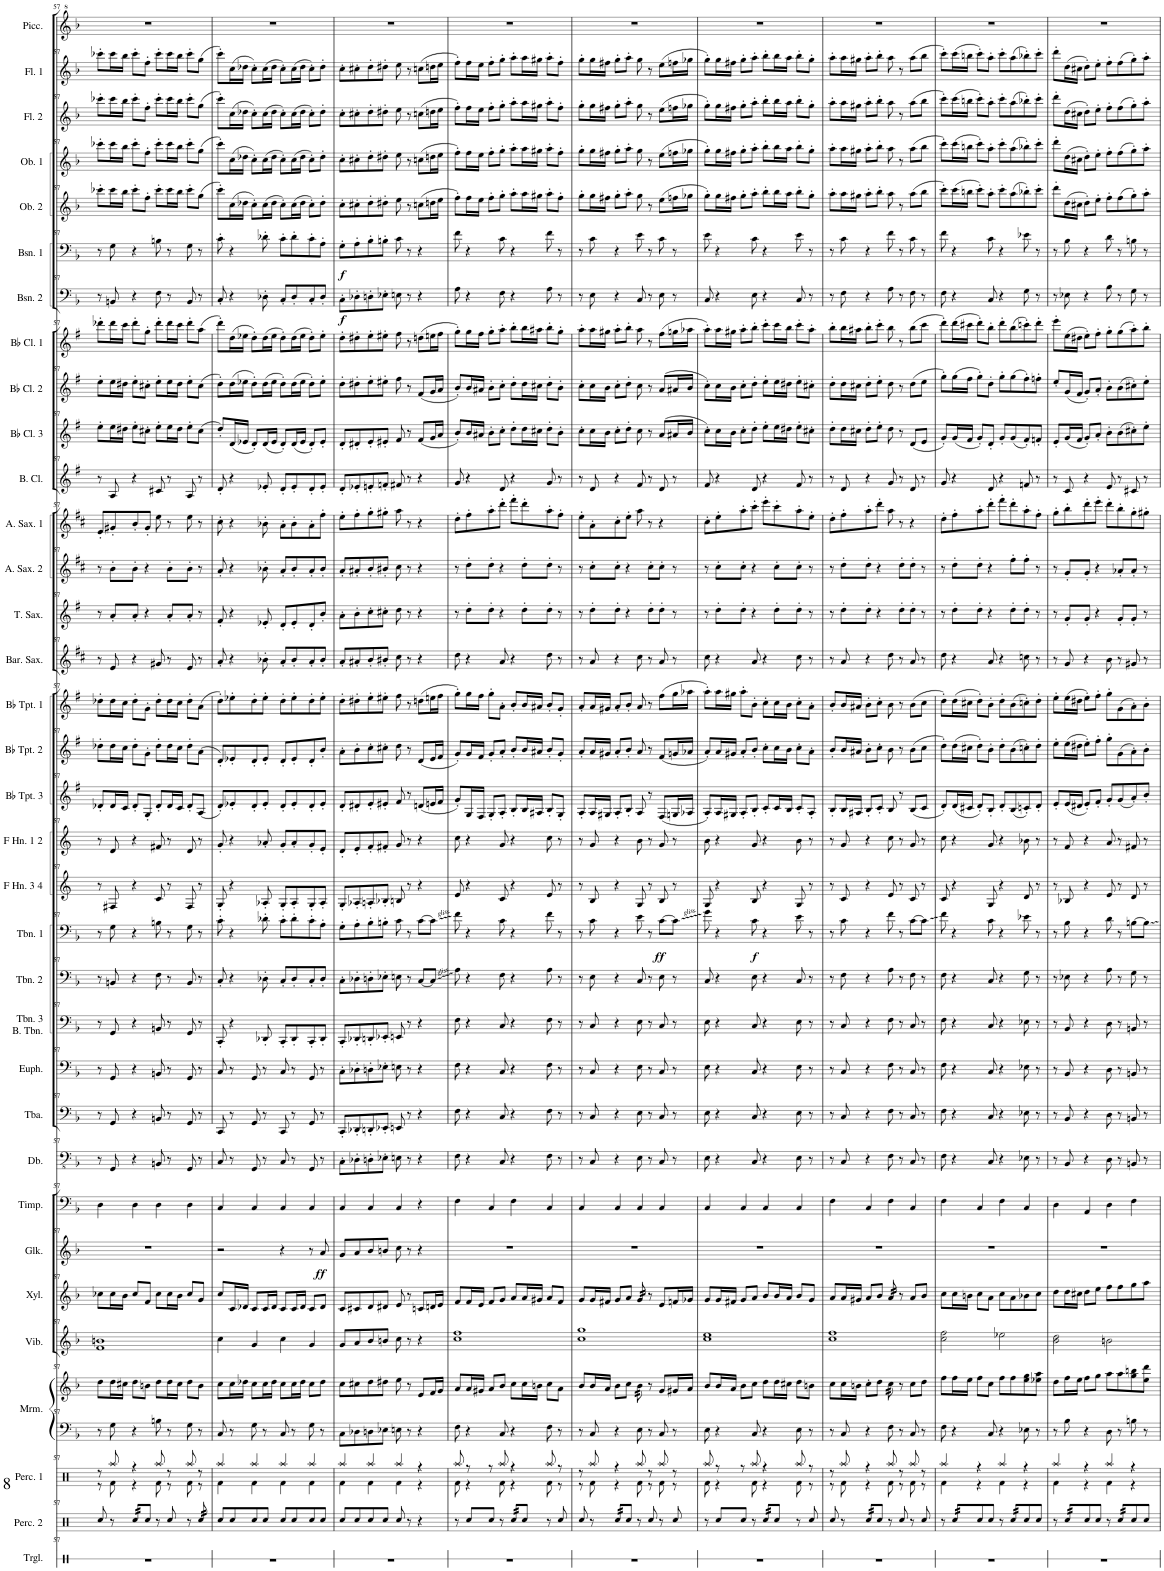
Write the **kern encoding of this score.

**kern	**kern	**kern	**kern	**kern	**kern	**kern	**kern	**dynam	**kern	**kern	**kern	**kern	**kern	**kern	**kern	**dynam	**kern	**kern	**kern	**kern	**kern	**kern	**kern	**kern	**kern	**kern	**kern	**kern	**kern	**kern	**dynam	**kern	**dynam	**kern	**kern	**kern	**kern	**kern
*part34	*part33	*part32	*part31	*part31	*part30	*part29	*part28	*part28	*part27	*part26	*part25	*part24	*part23	*part22	*part21	*part21	*part20	*part19	*part18	*part17	*part16	*part15	*part14	*part13	*part12	*part11	*part10	*part9	*part8	*part7	*part7	*part6	*part6	*part5	*part4	*part3	*part2	*part1
*staff35	*staff34	*staff33	*staff32	*staff31	*staff30	*staff29	*staff28	*staff28	*staff27	*staff26	*staff25	*staff24	*staff23	*staff22	*staff21	*staff21	*staff20	*staff19	*staff18	*staff17	*staff16	*staff15	*staff14	*staff13	*staff12	*staff11	*staff10	*staff9	*staff8	*staff7	*staff7	*staff6	*staff6	*staff5	*staff4	*staff3	*staff2	*staff1
*I"Triangle	*I"Percussion 2	*I"Percussion 1	*I"Marimba	*	*I"Vibraphone	*I"Xylophone	*I"Glockenspiel	*	*I"Timpani	*I"Double Bass	*I"Tuba	*I"Euphonium	*I"Trombone 3 &amp; Bass Trombone	*I"Trombone 2	*I"Trombone 1	*	*I"F Horn 3 &amp; 4	*I"F Horn 1 &amp; 2	*I"Bb Trumpet 3	*I"Bb Trumpet 2	*I"Bb Trumpet 1	*I"Baritone Saxophone	*I"Tenor Saxophone	*I"Alto Saxophone 2	*I"Alto Saxophone 1	*I"Bass Clarinet	*I"Bb Clarinet 3	*I"Bb Clarinet 2	*I"Bb Clarinet 1	*I"Bassoon 2	*	*I"Bassoon 1	*	*I"Oboe 2	*I"Oboe 1	*I"Flute 2	*I"Flute 1	*I"Piccolo
*I'Trgl.	*I'Perc. 2	*I'Perc. 1	*I'Mrm.	*	*I'Vib.	*I'Xyl.	*I'Glk.	*	*I'Timp.	*I'Db.	*I'Tba.	*I'Euph.	*I'Tbn. 3 B. Tbn.	*I'Tbn. 2	*I'Tbn. 1	*	*I'F Hn. 3 4	*I'F Hn. 1 2	*I'Bb Tpt. 3	*I'Bb Tpt. 2	*I'Bb Tpt. 1	*I'Bar. Sax.	*I'T. Sax.	*I'A. Sax. 2	*I'A. Sax. 1	*I'B. Cl.	*I'Bb Cl. 3	*I'Bb Cl. 2	*I'Bb Cl. 1	*I'Bsn. 2	*	*I'Bsn. 1	*	*I'Ob. 2	*I'Ob. 1	*I'Fl. 2	*I'Fl. 1	*I'Picc.
!!LO:PB:g=z
*clefX	*clefX	*clefX	*clefF4	*clefG2	*clefG2	*clefG2	*clefG2	*	*clefF4	*clefFv4	*clefF4	*clefF4	*clefF4	*clefF4	*clefF4	*	*clefG2	*clefG2	*clefG2	*clefG2	*clefG2	*clefG2	*clefG2	*clefG2	*clefG2	*clefG2	*clefG2	*clefG2	*clefG2	*clefF4	*	*clefF4	*	*clefG2	*clefG2	*clefG2	*clefG2	*clefG^2
*	*	*	*	*	*	*Trd-7c-12	*Trd-14c-24	*	*	*Trd7c12	*	*	*	*	*	*	*Trd4c7	*Trd4c7	*Trd1c2	*Trd1c2	*Trd1c2	*Trd12c21	*Trd8c14	*Trd5c9	*Trd5c9	*Trd8c14	*Trd1c2	*Trd1c2	*Trd1c2	*	*	*	*	*	*	*	*	*Trd-7c-12
*k[b-]	*k[b-]	*k[b-]	*k[b-]	*k[b-]	*k[b-]	*k[b-]	*k[b-]	*	*k[b-]	*k[b-]	*k[b-]	*k[b-]	*k[b-]	*k[b-]	*k[b-]	*	*k[]	*k[]	*k[f#]	*k[f#]	*k[f#]	*k[f#c#]	*k[f#]	*k[f#c#]	*k[f#c#]	*k[f#]	*k[f#]	*k[f#]	*k[f#]	*k[b-]	*	*k[b-]	*	*k[b-]	*k[b-]	*k[b-]	*k[b-]	*k[b-]
*M4/4	*M4/4	*M4/4	*M4/4	*M4/4	*M4/4	*M4/4	*M4/4	*	*M4/4	*M4/4	*M4/4	*M4/4	*M4/4	*M4/4	*M4/4	*	*M4/4	*M4/4	*M4/4	*M4/4	*M4/4	*M4/4	*M4/4	*M4/4	*M4/4	*M4/4	*M4/4	*M4/4	*M4/4	*M4/4	*	*M4/4	*	*M4/4	*M4/4	*M4/4	*M4/4	*M4/4
=57	=57	=57	=57	=57	=57	=57	=57	=57	=57	=57	=57	=57	=57	=57	=57	=57	=57	=57	=57	=57	=57	=57	=57	=57	=57	=57	=57	=57	=57	=57	=57	=57	=57	=57	=57	=57	=57	=57
*	*	*^	*	*	*	*	*	*	*	*	*	*	*	*	*	*	*	*	*	*	*	*	*	*	*	*	*	*	*	*	*	*	*	*	*	*	*	*
1r	8Rcc/	8r	8r	8r	8dd\L	1f 1bn	8cc-X\L	1r	.	4D\	8r	8r	8r	8r	8r	8r	.	8r	8r	8d-X'/L	8dd-X'\L	8dd-X'\L	8r	8r	8r	8e'/L	8r	8ee'\L	8ee'\L	8ddd-X'\L	8r	.	8r	.	8ccc-X'\L	8ccc-X'\L	8ccc-X'\L	8ccc-X'\L	1r
.	8r	8Raa/	8Rf\	8G\	16dd\L	.	16cc-\L	.	.	.	8GGG/	8GG/	8GG/	8GG/	8BBn/	8G\	.	8F#X/	8d/	16d-/L	16dd-\L	16dd-\L	8e/	8a'/L	8b'\L	8g#X'/	8A/	16ee\L	16ee\L	16ddd-\L	8BBn/	.	8G\	.	16ccc-\L	16ccc-\L	16ccc-\L	16ccc-\L	.
.	.	.	.	.	16cc#X\JJ	.	16b-\JJ	.	.	.	.	.	.	.	.	.	.	.	.	16c/JJ	16cc\JJ	16cc\JJ	.	.	.	.	.	16dd#X\JJ	16dd#X\JJ	16ccc\JJ	.	.	.	.	16bb-\JJ	16bb-\JJ	16bb-\JJ	16bb-\JJ	.
*	*tremolo	*	*	*	*	*	*	*	*	*	*	*	*	*	*	*	*	*	*	*	*	*	*	*	*	*	*	*	*	*	*	*	*	*	*	*	*	*	*
.	32Rcc/LLL	4r	4r	4r	8dd\L	.	8cc-/L	.	.	4D\	4r	4r	4r	4r	4r	4r	.	4r	4r	8d-'/L	8dd-'\L	8dd-'\L	4r	8a'/J	8b'\J	8b'/	4r	8ee'\L	8ee'\L	8ddd-'\L	4r	.	4r	.	8ccc-'\L	8ccc-'\L	8ccc-'\L	8ccc-'\L	.
.	32Rcc/	.	.	.	.	.	.	.	.	.	.	.	.	.	.	.	.	.	.	.	.	.	.	.	.	.	.	.	.	.	.	.	.	.	.	.	.	.	.
.	32Rcc/	.	.	.	.	.	.	.	.	.	.	.	.	.	.	.	.	.	.	.	.	.	.	.	.	.	.	.	.	.	.	.	.	.	.	.	.	.	.
.	32Rcc/	.	.	.	.	.	.	.	.	.	.	.	.	.	.	.	.	.	.	.	.	.	.	.	.	.	.	.	.	.	.	.	.	.	.	.	.	.	.
*	*Xtremolo	*	*	*	*	*	*	*	*	*	*	*	*	*	*	*	*	*	*	*	*	*	*	*	*	*	*	*	*	*	*	*	*	*	*	*	*	*	*
.	8Rcc/J	.	.	.	8bn\J	.	8f/J	.	.	.	.	.	.	.	.	.	.	.	.	8G'/J	8g'\J	8g'\J	.	4r	4r	8g#'/J	.	8cc#X'\J	8cc#X'\J	8gg'\J	.	.	.	.	8ff'\J	8ff'\J	8ff'\J	8ff'\J	.
.	8r	8Raa/	8Rf\	8Bn\	8dd\L	.	8cc-\L	.	.	4D\	8BBBn/	8BBn/	8BBn/	8BBn/	8F\	8Bn\	.	8c/	8f#X/	8d-'/L	8dd-'\L	8dd-'\L	8g#X/	.	.	8ee\	8c#X/	8ee'\L	8ee'\L	8ddd-'\L	8F\	.	8Bn\	.	8ccc-'\L	8ccc-'\L	8ccc-'\L	8ccc-'\L	.
.	8Rcc/	8r	8r	8r	16dd\L	.	16cc-\L	.	.	.	8r	8r	8r	8r	8r	8r	.	8r	8r	16d-/L	16dd-\L	16dd-\L	8r	8a'/L	8b'\L	8r	8r	16ee\L	16ee\L	16ddd-\L	8r	.	8r	.	16ccc-\L	16ccc-\L	16ccc-\L	16ccc-\L	.
.	.	.	.	.	16cc#\JJ	.	16b-\JJ	.	.	.	.	.	.	.	.	.	.	.	.	16c/JJ	16cc\JJ	16cc\JJ	.	.	.	.	.	16dd#\JJ	16dd#\JJ	16ccc\JJ	.	.	.	.	16bb-\JJ	16bb-\JJ	16bb-\JJ	16bb-\JJ	.
.	8r	8Raa/	8Rf\	8G\	8dd\L	.	8cc-/L	.	.	4D\	8GGG/	8GG/	8GG/	8GG/	8BB/	8G\	.	8F#/	8d/	8d-'/L	8dd-'\L	8dd-'\L	8e/	8a'/J	8b'\J	8ee\	8A/	8ee'\L	8ee'\L	8ddd-'\L	8BB/	.	8G\	.	8ccc-'\L	8ccc-'\L	8ccc-'\L	8ccc-'\L	.
*	*tremolo	*	*	*	*	*	*	*	*	*	*	*	*	*	*	*	*	*	*	*	*	*	*	*	*	*	*	*	*	*	*	*	*	*	*	*	*	*	*
.	32Rcc/	8r	8r	8r	8b\J	.	8g/J	.	.	.	8r	8r	8r	8r	8r	8r	.	8r	8r	(8A/J	(8a\J	(8a\J	8r	8r	8r	8r	8r	(8cc#\J	(8cc#\J	(8aa\J	8r	.	8r	.	(8gg\J	(8gg\J	(8gg\J	(8gg\J	.
.	32Rcc/	.	.	.	.	.	.	.	.	.	.	.	.	.	.	.	.	.	.	.	.	.	.	.	.	.	.	.	.	.	.	.	.	.	.	.	.	.	.
.	32Rcc/	.	.	.	.	.	.	.	.	.	.	.	.	.	.	.	.	.	.	.	.	.	.	.	.	.	.	.	.	.	.	.	.	.	.	.	.	.	.
.	32Rcc/	.	.	.	.	.	.	.	.	.	.	.	.	.	.	.	.	.	.	.	.	.	.	.	.	.	.	.	.	.	.	.	.	.	.	.	.	.	.
*	*Xtremolo	*	*	*	*	*	*	*	*	*	*	*	*	*	*	*	*	*	*	*	*	*	*	*	*	*	*	*	*	*	*	*	*	*	*	*	*	*	*
=58	=58	=58	=58	=58	=58	=58	=58	=58	=58	=58	=58	=58	=58	=58	=58	=58	=58	=58	=58	=58	=58	=58	=58	=58	=58	=58	=58	=58	=58	=58	=58	=58	=58	=58	=58	=58	=58	=58	=58
1r	8Rcc/L	4Raa/	4Rf\	8C/	8cc\L	4cc\	8cc/L	2r	.	4C/	8CC/	8CC/	8C/	8CC'/	8C'/	8c'\	.	8G'/	8g'/	8d'/L)	8d'/L)	8dd'\L)	8a'/	8f#'/	8a'/	8cc#'\	8d'/	8dd'/L)	8dd'\L)	8ddd'\L)	8C'/	.	8c'\	.	8ccc'\L)	8ccc'\L)	8ccc'\L)	8ccc'\L)	1r
.	8Rcc/	.	.	8r	16cc\L	.	16c/L	.	.	.	8r	8r	8r	4r	4r	4r	.	4r	4r	8e-X'/	8e-X'/	8ee-X'\	4r	4r	4r	4r	4r	(16d/L	(16dd\L	(16dd\L	4r	.	4r	.	(16cc\L	(16cc\L	(16cc\L	(16cc\L	.
.	.	.	.	.	16dd-X\JJ	.	16d-X/JJ	.	.	.	.	.	.	.	.	.	.	.	.	.	.	.	.	.	.	.	.	16e-X/JJ	16ee-X\JJ	16ee-X\JJ	.	.	.	.	16dd-X\JJ	16dd-X\JJ	16dd-X\JJ	16dd-X\JJ	.
.	8Rcc/	4Raa/	4Rf\	8G\	8cc\L	4g/	8c/L	.	.	4C/	8GGG/	8GG/	8GG/	.	.	.	.	.	.	8d'/	8d'/	8dd'\	.	.	.	.	.	8d'/L)	8dd'\L)	8dd'\L)	.	.	.	.	8cc'\L)	8cc'\L)	8cc'\L)	8cc'\L)	.
.	8Rcc/J	.	.	8r	16cc\L	.	16c/L	.	.	.	8r	8r	8r	8DD-X'/	8D-X'\	8d-X'\	.	8A-X'/	8a-X'/	8e-'/J	8e-'/J	8ee-'\J	8b-X'\	8e-X'/	8b-X'\	8b-X'\	8e-X'/	(16d/L	(16dd\L	(16dd\L	8D-X'\	.	8d-X'\	.	(16cc\L	(16cc\L	(16cc\L	(16cc\L	.
.	.	.	.	.	16dd-\JJ	.	16d-/JJ	.	.	.	.	.	.	.	.	.	.	.	.	.	.	.	.	.	.	.	.	16e-/JJ	16ee-\JJ	16ee-\JJ	.	.	.	.	16dd-\JJ	16dd-\JJ	16dd-\JJ	16dd-\JJ	.
.	8Rcc/L	4Raa/	4Rf\	8C/	8cc\L	4cc\	8c/L	4r	.	4C/	8CC/	8CC/	8C/	8CC'/L	8C'/L	8c'\L	.	8G'/L	8g'/L	8d'/L	8d'/L	8dd'\L	8a'/L	8d'/L	8a'/L	8a'\L	8d'/L	8d'/L)	8dd'\L)	8dd'\L)	8C'/L	.	8c'\L	.	8cc'\L)	8cc'\L)	8cc'\L)	8cc'\L)	.
.	8Rcc/	.	.	8r	16cc\L	.	16c/L	.	.	.	8r	8r	8r	8DD-'/	8D-'/	8d-'\	.	8A-'/	8a-'/	8e-'/	8e-'/	8ee-'\	8b-'/	8e-'/	8b-'/	8b-'\	8e-'/	(16d/L	(16dd\L	(16dd\L	8D-'/	.	8d-'\	.	(16cc\L	(16cc\L	(16cc\L	(16cc\L	.
.	.	.	.	.	16dd-\JJ	.	16d-/JJ	.	.	.	.	.	.	.	.	.	.	.	.	.	.	.	.	.	.	.	.	16e-/JJ	16ee-\JJ	16ee-\JJ	.	.	.	.	16dd-\JJ	16dd-\JJ	16dd-\JJ	16dd-\JJ	.
.	8Rcc/	4Raa/	4Rf\	8G\	8cc\L	4g/	8c/L	8r	.	4C/	8GGG/	8GG/	8GG/	8CC'/	8C'/	8c'\	.	8G'/	8g'/	8d'/	8d'/	8dd'\	8a'/	8d'/	8a'/	8a'\	8d'/	8d'/L)	8dd'\L)	8dd'\L)	8C'/	.	8c'\	.	8cc'\L)	8cc'\L)	8cc'\L)	8cc'\L)	.
!	!	!	!	!	!	!	!	!	!LO:DY:b	!	!	!	!	!	!	!	!	!	!	!	!	!	!	!	!	!	!	!	!	!	!	!	!	!	!	!	!	!	!
.	8Rcc/J	.	.	8r	8dd-\J	.	8d-/J	8a/	ff	.	8r	8r	8r	8DD-'/J	8D-'/J	8A'\J	.	8A-'/J	8e'/J	8e-'/J	8b'/J	8ee-'\J	8b-'/J	8b'/J	8b-'/J	8ff#'\J	8e-'/J	8e-'/J	8ee-'\J	8ee-'\J	8D-'/J	.	8A'\J	.	8dd-'\J	8dd-'\J	8dd-'\J	8dd-'\J	.
=59	=59	=59	=59	=59	=59	=59	=59	=59	=59	=59	=59	=59	=59	=59	=59	=59	=59	=59	=59	=59	=59	=59	=59	=59	=59	=59	=59	=59	=59	=59	=59	=59	=59	=59	=59	=59	=59	=59	=59
!	!	!	!	!	!	!	!	!	!	!	!	!	!	!	!	!	!	!	!	!	!	!	!	!	!	!	!	!	!	!	!	!LO:DY:b	!	!LO:DY:b	!	!	!	!	!
1r	8Rcc/L	4Raa/	4Rf\	8C\L	8cc\L	8g/L	8c/L	8g/L	.	4C/	8CC'\L	8CC'/L	8C'\L	8CC'/L	8C'\L	8G'\L	.	8G'/L	8d'/L	8d'/L	8a'\L	8dd'\L	8a'/L	8a'\L	8a'/L	8ee'\L	8d'/L	8d'/L	8dd'\L	8dd'\L	8C'\L	f	8G'\L	f	8cc'\L	8cc'\L	8cc'\L	8cc'\L	1r
.	8Rcc/	.	.	8D-X\	8cc#X\	8a/	8c#X/	8a/	.	.	8DD-X'\	8DD-X'/	8D-X'\	8DD-X'/	8D-X'\	8A'\	.	8A-X'/	8e'/	8d#X'/	8b'\	8dd#X'\	8a#X'/	8b'\	8a#X'/	8ff#'\	8e-X'/	8d#X'/	8dd#X'\	8dd#X'\	8D-X'\	.	8A'\	.	8cc#X'\	8cc#X'\	8cc#X'\	8cc#X'\	.
.	8Rcc/	4Raa/	4Rf\	8Dn\	8dd\	8b-/	8d/	8b-/	.	4C/	8DDn'\	8DDn'/	8Dn'\	8DDn'/	8Dn'\	8B-'\	.	8An'/	8f'/	8e'/	8cc'\	8ee'\	8b'/	8cc'\	8b'/	8gg'\	8en'/	8e'/	8ee'\	8ee'\	8Dn'\	.	8B-'\	.	8dd'\	8dd'\	8dd'\	8dd'\	.
.	8Rcc/J	.	.	8E-X\J	8dd#X\J	8bn/J	8d#X/J	8bn/J	.	.	8EE-X'\J	8EE-X'/J	8E-X'\J	8EE-X'/J	8E-X'\J	8Bn'\J	.	8B-X'/J	8f#X'/J	8e#X'/J	8cc#X'\J	8ee#X'\J	8b#X'/J	8cc#X'\J	8b#X'/J	8gg#X'\J	8fn'/J	8e#X'/J	8ee#X'\J	8ee#X'\J	8E-X'\J	.	8Bn'\J	.	8dd#X'\J	8dd#X'\J	8dd#X'\J	8dd#X'\J	.
.	8Rcc/	4Raa/	4Rf\	8En\	8ee\	8cc\	8e/	8cc\	.	4C/	8EEn\	8EEn/	8En\	8EEn/	8En\	8c\	.	8Bn/	8g/	8f#/	8dd\	8ff#\	8cc#\	8dd\	8cc#\	8aa\	8f#X/	8f#/	8ff#\	8ff#\	8En\	.	8c\	.	8ee\	8ee\	8ee\	8ee\	.
.	8r	.	.	8r	8r	8r	8r	8r	.	.	8r	8r	8r	8r	8r	8r	.	8r	8r	8r	8r	8r	8r	8r	8r	8r	8r	8r	8r	8r	8r	.	8r	.	8r	8r	8r	8r	.
.	4r	4r	4r	4r	8e/L	4r	8cn/L	4r	.	4r	4r	4r	4r	4r	[8C/L	[8c\L	.	4r	4r	(8dn/L	(8d/L	(8ddn\L	4r	4r	4r	4r	4r	(8f#/L	(8f#/L	(8ddn\L	4r	.	4r	.	(8ccn\L	(8ccn\L	(8ccn\L	(8ccn\L	.
.	.	.	.	.	16f/L	.	16dn/L	.	.	.	.	.	.	.	8C/J]	8c\J]	.	.	.	16en/L	16e/L	16een\L	.	.	.	.	.	16g/L	16g/L	16een\L	.	.	.	.	16ddn\L	16ddn\L	16ddn\L	16ddn\L	.
.	.	.	.	.	16g/JJ	.	16e/JJ	.	.	.	.	.	.	.	.	.	.	.	.	16f#/JJ	16f#/JJ	16ff#\JJ	.	.	.	.	.	16a/JJ	16a/JJ	16ff#\JJ	.	.	.	.	16ee\JJ	16ee\JJ	16ee\JJ	16ee\JJ	.
=60	=60	=60	=60	=60	=60	=60	=60	=60	=60	=60	=60	=60	=60	=60	=60	=60	=60	=60	=60	=60	=60	=60	=60	=60	=60	=60	=60	=60	=60	=60	=60	=60	=60	=60	=60	=60	=60	=60	=60
1r	8r	8Raa/	8Rf\	8F\	8a/L	1cc 1ff	8f/L	1r	.	4F\	8FF\	8F\	8F\	8F\	8A\	8f\	.	8e/	8cc\	8g'/L)	8g'/L)	8gg'\L)	8dd\	8r	8r	8dd'\L	8g/	8b'/L)	8b'/L)	8gg'\L)	8A\	.	8f\	.	8ff'\L)	8ff'\L)	8ff'\L)	8ff'\L)	1r
.	8Rcc/L	8r	4r	4r	16a/L	.	16f/L	.	.	.	4r	4r	4r	4r	4r	4r	.	4r	4r	16G/L	16g/L	16gg\L	4r	8dd'\L	8dd'\L	8ff#'\	4r	16b/L	16b/L	16gg\L	4r	.	4r	.	16ff\L	16ff\L	16ff\L	16ff\L	.
.	.	.	.	.	16g#X/JJ	.	16e/JJ	.	.	.	.	.	.	.	.	.	.	.	.	16F#/JJ	16f#/JJ	16ff#\JJ	.	.	.	.	.	16a#X/JJ	16a#X/JJ	16ff#\JJ	.	.	.	.	16ee\JJ	16ee\JJ	16ee\JJ	16ee\JJ	.
.	8Rcc/J	8r	.	.	8a/L	.	8f/L	.	.	4C/	.	.	.	.	.	.	.	.	.	8G'/L	8g'/L	8gg'\L	.	8dd'\J	8dd'\J	8aa'\	.	8b'\L	8b'\L	8gg'\L	.	.	.	.	8ff'\L	8ff'\L	8ff'\L	8ff'\L	.
.	8r	8Raa/	8Rf\	8C/	8b-/J	.	8g/J	.	.	.	8CC/	8C/	8C/	8C/	8F\	8c\	.	8c/	8g/	8A'/J	8a'/J	8a'\J	8a/	4r	4r	8ddd'\J	8d/	8cc'\J	8cc'\J	8aa'\J	8F\	.	8c\	.	8gg'\J	8gg'\J	8gg'\J	8gg'\J	.
*	*tremolo	*	*	*	*	*	*	*	*	*	*	*	*	*	*	*	*	*	*	*	*	*	*	*	*	*	*	*	*	*	*	*	*	*	*	*	*	*	*
.	32Rcc/LLL	4r	4r	4r	8cc\L	.	8a/L	.	.	4F\	4r	4r	4r	4r	4r	4r	.	4r	4r	8B'/L	8b'/L	8b'/L	4r	.	.	8fff#'\L	4r	8dd'\L	8dd'\L	8bb'\L	4r	.	4r	.	8aa'\L	8aa'\L	8aa'\L	8aa'\L	.
.	32Rcc/	.	.	.	.	.	.	.	.	.	.	.	.	.	.	.	.	.	.	.	.	.	.	.	.	.	.	.	.	.	.	.	.	.	.	.	.	.	.
.	32Rcc/	.	.	.	.	.	.	.	.	.	.	.	.	.	.	.	.	.	.	.	.	.	.	.	.	.	.	.	.	.	.	.	.	.	.	.	.	.	.
.	32Rcc/	.	.	.	.	.	.	.	.	.	.	.	.	.	.	.	.	.	.	.	.	.	.	.	.	.	.	.	.	.	.	.	.	.	.	.	.	.	.
*	*Xtremolo	*	*	*	*	*	*	*	*	*	*	*	*	*	*	*	*	*	*	*	*	*	*	*	*	*	*	*	*	*	*	*	*	*	*	*	*	*	*
.	8Rcc/J	.	.	.	16cc\L	.	16a/L	.	.	.	.	.	.	.	.	.	.	.	.	16B/L	16b/L	16b/L	.	8dd'\L	8dd'\L	8ddd'\	.	16dd\L	16dd\L	16bb\L	.	.	.	.	16aa\L	16aa\L	16aa\L	16aa\L	.
.	.	.	.	.	16bn\JJ	.	16g#X/JJ	.	.	.	.	.	.	.	.	.	.	.	.	16A#X/JJ	16a#X/JJ	16a#X/JJ	.	.	.	.	.	16cc#X\JJ	16cc#X\JJ	16aa#X\JJ	.	.	.	.	16gg#X\JJ	16gg#X\JJ	16gg#X\JJ	16gg#X\JJ	.
.	8r	8Raa/	8Rf\	8F\	8cc\L	.	8a/L	.	.	4C/	8FF\	8F\	8F\	8F\	8A\	8f\	.	8e/	8cc\	8B'/L	8b'/L	8b'/L	8dd\	8dd'\J	8dd'\J	8aa'\	8g/	8dd'\L	8dd'\L	8bb'\L	8A\	.	8f\	.	8aa'\L	8aa'\L	8aa'\L	8aa'\L	.
.	8Rcc/	8r	8r	8r	8a\J	.	8f/J	.	.	.	8r	8r	8r	8r	8r	8r	.	8r	8r	8G'/J	8g'/J	8g'/J	8r	8r	8r	8ff#'\J	8r	8b'\J	8b'\J	8gg'\J	8r	.	8r	.	8ff'\J	8ff'\J	8ff'\J	8ff'\J	.
=61	=61	=61	=61	=61	=61	=61	=61	=61	=61	=61	=61	=61	=61	=61	=61	=61	=61	=61	=61	=61	=61	=61	=61	=61	=61	=61	=61	=61	=61	=61	=61	=61	=61	=61	=61	=61	=61	=61	=61
1r	8Rcc/	8r	8r	8r	8b-/L	1cc 1gg	8g/L	1r	.	4C/	8r	8r	8r	8r	8r	8r	.	8r	8r	8A'/L	8a'/L	8a'/L	8r	8r	8r	8ee'\L	8r	8cc'\L	8cc'\L	8aa'\L	8r	.	8r	.	8gg'\L	8gg'\L	8gg'\L	8gg'\L	1r
.	8r	8Raa/	8Rf\	8C/	16b-/L	.	16g/L	.	.	.	8CC/	8C/	8C/	8C/	8E\	8c\	.	8B/	8g/	16A/L	16a/L	16a/L	8a/	8dd'\L	8cc#'\L	8a'\	8d/	16cc\L	16cc\L	16aa\L	8E\	.	8c\	.	16gg\L	16gg\L	16gg\L	16gg\L	.
.	.	.	.	.	16a/JJ	.	16f#X/JJ	.	.	.	.	.	.	.	.	.	.	.	.	16G#X/JJ	16g#X/JJ	16g#X/JJ	.	.	.	.	.	16b\JJ	16b\JJ	16gg#X\JJ	.	.	.	.	16ff#X\JJ	16ff#X\JJ	16ff#X\JJ	16ff#X\JJ	.
*	*tremolo	*	*	*	*	*	*	*	*	*	*	*	*	*	*	*	*	*	*	*	*	*	*	*	*	*	*	*	*	*	*	*	*	*	*	*	*	*	*
.	32Rcc/LLL	4r	4r	4r	8b-\L	.	8g/L	.	.	4C/	4r	4r	4r	4r	4r	4r	.	4r	4r	8A'/L	8a'/L	8a'/L	4r	8dd'\J	8cc#'\J	8cc#'\	4r	8cc'\L	8cc'\L	8aa'\L	4r	.	4r	.	8gg'\L	8gg'\L	8gg'\L	8gg'\L	.
.	32Rcc/	.	.	.	.	.	.	.	.	.	.	.	.	.	.	.	.	.	.	.	.	.	.	.	.	.	.	.	.	.	.	.	.	.	.	.	.	.	.
.	32Rcc/	.	.	.	.	.	.	.	.	.	.	.	.	.	.	.	.	.	.	.	.	.	.	.	.	.	.	.	.	.	.	.	.	.	.	.	.	.	.
.	32Rcc/	.	.	.	.	.	.	.	.	.	.	.	.	.	.	.	.	.	.	.	.	.	.	.	.	.	.	.	.	.	.	.	.	.	.	.	.	.	.
*	*Xtremolo	*	*	*	*	*	*	*	*	*	*	*	*	*	*	*	*	*	*	*	*	*	*	*	*	*	*	*	*	*	*	*	*	*	*	*	*	*	*
.	8Rcc/J	.	.	.	8cc\J	.	8a/J	.	.	.	.	.	.	.	.	.	.	.	.	8B'/J	8b'/J	8b'/J	.	4r	4r	8ee'\J	.	8dd'\J	8dd'\J	8bb'\J	.	.	.	.	8aa'\J	8aa'\J	8aa'\J	8aa'\J	.
*	*	*	*	*	*tremolo	*	*	*	*	*	*	*	*	*	*	*	*	*	*	*	*	*	*	*	*	*	*	*	*	*	*	*	*	*	*	*	*	*	*
*	*	*	*	*	*	*	*tremolo	*	*	*	*	*	*	*	*	*	*	*	*	*	*	*	*	*	*	*	*	*	*	*	*	*	*	*	*	*	*	*	*
.	8r	8Raa/	8Rf\	8E\	32b-\	.	32g/	.	.	4C/	8EE\	8E\	8E\	8E\	8C/	8e\	.	8G/	8b\	8A/	8a/	8a/	8cc#\	.	.	8aa\	8f#/	8cc\	8cc\	8aa\	8C/	.	8e\	.	8gg\	8gg\	8gg\	8gg\	.
.	.	.	.	.	32b-\	.	32g/	.	.	.	.	.	.	.	.	.	.	.	.	.	.	.	.	.	.	.	.	.	.	.	.	.	.	.	.	.	.	.	.
.	.	.	.	.	32b-\	.	32g/	.	.	.	.	.	.	.	.	.	.	.	.	.	.	.	.	.	.	.	.	.	.	.	.	.	.	.	.	.	.	.	.
.	.	.	.	.	32b-\	.	32g/	.	.	.	.	.	.	.	.	.	.	.	.	.	.	.	.	.	.	.	.	.	.	.	.	.	.	.	.	.	.	.	.
*	*	*	*	*	*	*	*Xtremolo	*	*	*	*	*	*	*	*	*	*	*	*	*	*	*	*	*	*	*	*	*	*	*	*	*	*	*	*	*	*	*	*
*	*	*	*	*	*Xtremolo	*	*	*	*	*	*	*	*	*	*	*	*	*	*	*	*	*	*	*	*	*	*	*	*	*	*	*	*	*	*	*	*	*	*
.	8Rcc/	8r	8r	8r	8r	.	8r	.	.	.	8r	8r	8r	8r	8r	8r	.	8r	8r	8r	8r	8r	8r	8dd'\L	8cc#'\L	8r	8r	8r	8r	8r	8r	.	8r	.	8r	8r	8r	8r	.
!	!	!	!	!	!	!	!	!	!	!	!	!	!	!	!	!	!LO:DY:b	!	!	!	!	!	!	!	!	!	!	!	!	!	!	!	!	!	!	!	!	!	!
.	8r	8Raa/	8Rf\	8C/	8g/L	.	8e/L	.	.	4C/	8CC/	8C/	8C/	8C/	8E\	[8c\L	ff	8B/	8g/	(8F#/L	(8f#/L	(8ff#\L	8a/	8dd'\J	8cc#'\J	4r	8d/	(8a/L	(8a/L	(8ff#\L	8E\	.	8c\	.	(8ee\L	(8ee\L	(8ee\L	(8ee\L	.
.	8Rcc/	8r	8r	8r	16g#X/L	.	16fn/L	.	.	.	8r	8r	8r	8r	8r	8c\J]	.	8r	8r	16Gn/L	16gn/L	16gg\L	8r	8r	8r	.	8r	16a#X/L	16a#X/L	16ggn\L	8r	.	8r	.	16ffn\L	16ffn\L	16ffn\L	16ffn\L	.
.	.	.	.	.	16a/JJ	.	16g-X/JJ	.	.	.	.	.	.	.	.	.	.	.	.	16A-X/JJ	16a-X/JJ	16aa-X\JJ	.	.	.	.	.	16b/JJ	16b/JJ	16aa-X\JJ	.	.	.	.	16gg-X\JJ	16gg-X\JJ	16gg-X\JJ	16gg-X\JJ	.
=62	=62	=62	=62	=62	=62	=62	=62	=62	=62	=62	=62	=62	=62	=62	=62	=62	=62	=62	=62	=62	=62	=62	=62	=62	=62	=62	=62	=62	=62	=62	=62	=62	=62	=62	=62	=62	=62	=62	=62
1r	8r	8Raa/	8Rf\	8E\	8b-/L	1cc 1ee	8g/L	1r	.	4C/	8EE\	8E\	8E\	8E\	8C/	8g\	.	8G/	8b\	8A'/L)	8a'/L)	8aa'\L)	8cc#\	8r	8r	8cc#'\L	8f#/	8cc'\L)	8cc'\L)	8aa'\L)	8C/	.	8e\	.	8gg'\L)	8gg'\L)	8gg'\L)	8gg'\L)	1r
.	8Rcc/L	8r	4r	4r	16b-/L	.	16g/L	.	.	.	4r	4r	4r	4r	4r	4r	.	4r	4r	16A/L	16a/L	16aa\L	4r	8dd'\L	8cc#'\L	8ee'\	4r	16cc\L	16cc\L	16aa\L	4r	.	4r	.	16gg\L	16gg\L	16gg\L	16gg\L	.
.	.	.	.	.	16a/JJ	.	16f#X/JJ	.	.	.	.	.	.	.	.	.	.	.	.	16G#X/JJ	16g#X/JJ	16gg#X\JJ	.	.	.	.	.	16b\JJ	16b\JJ	16gg#X\JJ	.	.	.	.	16ff#X\JJ	16ff#X\JJ	16ff#X\JJ	16ff#X\JJ	.
.	8Rcc/J	8r	.	.	8b-\L	.	8g/L	.	.	4C/	.	.	.	.	.	.	.	.	.	8A'/L	8a'/L	8aa'\L	.	8dd'\J	8cc#'\J	8aa'\	.	8cc'\L	8cc'\L	8aa'\L	.	.	.	.	8gg'\L	8gg'\L	8gg'\L	8gg'\L	.
!	!	!	!	!	!	!	!	!	!	!	!	!	!	!	!	!	!LO:DY:b	!	!	!	!	!	!	!	!	!	!	!	!	!	!	!	!	!	!	!	!	!	!
.	8r	8Raa/	8Rf\	8C/	8cc\J	.	8a/J	.	.	.	8CC/	8C/	8C/	8C/	8E\	8c\	f	8B/	8g/	8B'/J	8b'/J	8b'\J	8a/	4r	4r	8ccc#'\J	8d/	8dd'\J	8dd'\J	8bb'\J	8E\	.	8c\	.	8aa'\J	8aa'\J	8aa'\J	8aa'\J	.
*	*tremolo	*	*	*	*	*	*	*	*	*	*	*	*	*	*	*	*	*	*	*	*	*	*	*	*	*	*	*	*	*	*	*	*	*	*	*	*	*	*
.	32Rcc/LLL	4r	4r	4r	8dd\L	.	8b-/L	.	.	4C/	4r	4r	4r	4r	4r	4r	.	4r	4r	8c'/L	8cc'\L	8cc'\L	4r	.	.	8eee'\L	4r	8ee'\L	8ee'\L	8ccc'\L	4r	.	4r	.	8bb-'\L	8bb-'\L	8bb-'\L	8bb-'\L	.
.	32Rcc/	.	.	.	.	.	.	.	.	.	.	.	.	.	.	.	.	.	.	.	.	.	.	.	.	.	.	.	.	.	.	.	.	.	.	.	.	.	.
.	32Rcc/	.	.	.	.	.	.	.	.	.	.	.	.	.	.	.	.	.	.	.	.	.	.	.	.	.	.	.	.	.	.	.	.	.	.	.	.	.	.
.	32Rcc/	.	.	.	.	.	.	.	.	.	.	.	.	.	.	.	.	.	.	.	.	.	.	.	.	.	.	.	.	.	.	.	.	.	.	.	.	.	.
*	*Xtremolo	*	*	*	*	*	*	*	*	*	*	*	*	*	*	*	*	*	*	*	*	*	*	*	*	*	*	*	*	*	*	*	*	*	*	*	*	*	*
.	8Rcc/J	.	.	.	16dd\L	.	16b-/L	.	.	.	.	.	.	.	.	.	.	.	.	16c/L	16cc\L	16cc\L	.	8dd'\L	8cc#'\L	8ccc#'\	.	16ee\L	16ee\L	16ccc\L	.	.	.	.	16bb-\L	16bb-\L	16bb-\L	16bb-\L	.
.	.	.	.	.	16cc#X\JJ	.	16a/JJ	.	.	.	.	.	.	.	.	.	.	.	.	16B/JJ	16b\JJ	16b\JJ	.	.	.	.	.	16dd#X\JJ	16dd#X\JJ	16bb\JJ	.	.	.	.	16aa\JJ	16aa\JJ	16aa\JJ	16aa\JJ	.
.	8r	8Raa/	8Rf\	8E\	8dd\L	.	8b-/L	.	.	4C/	8EE\	8E\	8E\	8E\	8C/	8e\	.	8G/	8b\	8c'/L	8cc'\L	8cc'\L	8cc#\	8dd'\J	8cc#'\J	8aa'\	8f#/	8ee'\L	8ee'\L	8ccc'\L	8C/	.	8e\	.	8bb-'\L	8bb-'\L	8bb-'\L	8bb-'\L	.
.	8Rcc/	8r	8r	8r	8bn\J	.	8g/J	.	.	.	8r	8r	8r	8r	8r	8r	.	8r	8r	8A'/J	8a'\J	8a'\J	8r	8r	8r	8ee'\J	8r	8cc#X'\J	8cc#X'\J	8aa'\J	8r	.	8r	.	8gg'\J	8gg'\J	8gg'\J	8gg'\J	.
=63	=63	=63	=63	=63	=63	=63	=63	=63	=63	=63	=63	=63	=63	=63	=63	=63	=63	=63	=63	=63	=63	=63	=63	=63	=63	=63	=63	=63	=63	=63	=63	=63	=63	=63	=63	=63	=63	=63	=63
1r	8Rcc/	8r	8r	8r	8cc\L	1cc 1ff	8a/L	1r	.	4F\	8r	8r	8r	8r	8r	8r	.	8r	8r	8B'/L	8b'/L	8b'/L	8r	8r	8r	8dd'\L	8r	8dd'\L	8dd'\L	8bb'\L	8r	.	8r	.	8aa'\L	8aa'\L	8aa'\L	8aa'\L	1r
.	8r	8Raa/	8Rf\	8C/	16cc\L	.	16a/L	.	.	.	8CC/	8C/	8C/	8C/	8F\	8c\	.	8c/	8g/	16B/L	16b/L	16b/L	8a/	8dd'\L	8dd'\L	8ff#'\	8d/	16dd\L	16dd\L	16bb\L	8F\	.	8c\	.	16aa\L	16aa\L	16aa\L	16aa\L	.
.	.	.	.	.	16bn\JJ	.	16g#X/JJ	.	.	.	.	.	.	.	.	.	.	.	.	16A#X/JJ	16a#X/JJ	16a#X/JJ	.	.	.	.	.	16cc#X\JJ	16cc#X\JJ	16aa#X\JJ	.	.	.	.	16gg#X\JJ	16gg#X\JJ	16gg#X\JJ	16gg#X\JJ	.
*	*tremolo	*	*	*	*	*	*	*	*	*	*	*	*	*	*	*	*	*	*	*	*	*	*	*	*	*	*	*	*	*	*	*	*	*	*	*	*	*	*
.	32Rcc/LLL	4r	4r	4r	8cc'\L	.	8a/L	.	.	4C/	4r	4r	4r	4r	4r	4r	.	4r	4r	8B'/L	8b'\L	8b'\L	4r	8dd'\J	8dd'\J	8aa'\	4r	8dd'\L	8dd'\L	8bb'\L	4r	.	4r	.	8aa'\L	8aa'\L	8aa'\L	8aa'\L	.
.	32Rcc/	.	.	.	.	.	.	.	.	.	.	.	.	.	.	.	.	.	.	.	.	.	.	.	.	.	.	.	.	.	.	.	.	.	.	.	.	.	.
.	32Rcc/	.	.	.	.	.	.	.	.	.	.	.	.	.	.	.	.	.	.	.	.	.	.	.	.	.	.	.	.	.	.	.	.	.	.	.	.	.	.
.	32Rcc/	.	.	.	.	.	.	.	.	.	.	.	.	.	.	.	.	.	.	.	.	.	.	.	.	.	.	.	.	.	.	.	.	.	.	.	.	.	.
*	*Xtremolo	*	*	*	*	*	*	*	*	*	*	*	*	*	*	*	*	*	*	*	*	*	*	*	*	*	*	*	*	*	*	*	*	*	*	*	*	*	*
.	8Rcc/J	.	.	.	8dd\J	.	8b-/J	.	.	.	.	.	.	.	.	.	.	.	.	8c'/J	8cc'\J	8cc'\J	.	4r	4r	8ddd'\J	.	8ee'\J	8ee'\J	8ccc'\J	.	.	.	.	8bb-'\J	8bb-'\J	8bb-'\J	8bb-'\J	.
*	*	*	*	*	*tremolo	*	*	*	*	*	*	*	*	*	*	*	*	*	*	*	*	*	*	*	*	*	*	*	*	*	*	*	*	*	*	*	*	*	*
*	*	*	*	*	*	*	*tremolo	*	*	*	*	*	*	*	*	*	*	*	*	*	*	*	*	*	*	*	*	*	*	*	*	*	*	*	*	*	*	*	*
.	8r	8Raa/	8Rf\	8F\	32cc\	.	32a/	.	.	4F\	8FF\	8F\	8F\	8F\	8A\	8f\	.	8e/	8cc\	8B/	8b\	8b\	8dd\	.	.	8aa\	8g/	8dd\	8dd\	8bb\	8A\	.	8f\	.	8aa\	8aa\	8aa\	8aa\	.
.	.	.	.	.	32cc\	.	32a/	.	.	.	.	.	.	.	.	.	.	.	.	.	.	.	.	.	.	.	.	.	.	.	.	.	.	.	.	.	.	.	.
.	.	.	.	.	32cc\	.	32a/	.	.	.	.	.	.	.	.	.	.	.	.	.	.	.	.	.	.	.	.	.	.	.	.	.	.	.	.	.	.	.	.
.	.	.	.	.	32cc\	.	32a/	.	.	.	.	.	.	.	.	.	.	.	.	.	.	.	.	.	.	.	.	.	.	.	.	.	.	.	.	.	.	.	.
*	*	*	*	*	*	*	*Xtremolo	*	*	*	*	*	*	*	*	*	*	*	*	*	*	*	*	*	*	*	*	*	*	*	*	*	*	*	*	*	*	*	*
*	*	*	*	*	*Xtremolo	*	*	*	*	*	*	*	*	*	*	*	*	*	*	*	*	*	*	*	*	*	*	*	*	*	*	*	*	*	*	*	*	*	*
.	8Rcc/	8r	8r	8r	8r	.	8r	.	.	.	8r	8r	8r	8r	8r	8r	.	8r	8r	8r	8r	8r	8r	8dd'\L	8dd'\L	8r	8r	8r	8r	8r	8r	.	8r	.	8r	8r	8r	8r	.
.	8r	8Raa/	8Rf\	8C/	8cc\L	.	8a/L	.	.	4C/	8CC/	8C/	8C/	8C/	8F\	[8c\L	.	8c/	8g/	(8B/L	(8b\L	(8b\L	8a/	8dd'\J	8dd'\J	4r	8d/	(8d/L	(8dd\L	(8bb\L	8F\	.	8c\	.	(8aa\L	(8aa\L	(8aa\L	(8aa\L	.
.	8Rcc/	8r	8r	8r	8dd\J	.	8b-/J	.	.	.	8r	8r	8r	8r	8r	8c\J]	.	8r	8r	8c/J	8cc\J	8cc\J	8r	8r	8r	.	8r	8e/J	8ee\J	8ccc\J	8r	.	8r	.	8bb-\J	8bb-\J	8bb-\J	8bb-\J	.
=64	=64	=64	=64	=64	=64	=64	=64	=64	=64	=64	=64	=64	=64	=64	=64	=64	=64	=64	=64	=64	=64	=64	=64	=64	=64	=64	=64	=64	=64	=64	=64	=64	=64	=64	=64	=64	=64	=64	=64
1r	8r	4Raa/	4Rf\	8F\	8ff\L	2cc\ 2ff\	8cc\L	1r	.	4F\	8FF\	8F\	8F\	8F\	8F\	8f\	.	8c/	8cc\	8d'/L)	8dd'\L)	8dd'\L)	8dd\	8r	8r	8dd'\L	8g/	8g'/L)	8gg'\L)	8ddd'\L)	8F\	.	8f\	.	8ccc'\L)	8ccc'\L)	8ccc'\L)	8ccc'\L)	1r
*	*tremolo	*	*	*	*	*	*	*	*	*	*	*	*	*	*	*	*	*	*	*	*	*	*	*	*	*	*	*	*	*	*	*	*	*	*	*	*	*	*
.	32Rcc/LLL	.	.	4r	16ff\L	.	16cc\L	.	.	.	4r	4r	4r	4r	4r	4r	.	4r	4r	(16d/L	(16dd\L	(16dd\L	4r	8dd'\L	8dd'\L	8ff#'\	4r	(16g/L	(16gg\L	(16ddd\L	4r	.	4r	.	(16ccc\L	(16ccc\L	(16ccc\L	(16ccc\L	.
.	32Rcc/	.	.	.	.	.	.	.	.	.	.	.	.	.	.	.	.	.	.	.	.	.	.	.	.	.	.	.	.	.	.	.	.	.	.	.	.	.	.
.	32Rcc/	.	.	.	16ee\JJ	.	16bn\JJ	.	.	.	.	.	.	.	.	.	.	.	.	16c#X/JJ	16cc#X\JJ	16cc#X\JJ	.	.	.	.	.	16f#/JJ	16ff#\JJ	16ccc#X\JJ	.	.	.	.	16bbn\JJ	16bbn\JJ	16bbn\JJ	16bbn\JJ	.
.	32Rcc/	.	.	.	.	.	.	.	.	.	.	.	.	.	.	.	.	.	.	.	.	.	.	.	.	.	.	.	.	.	.	.	.	.	.	.	.	.	.
*	*Xtremolo	*	*	*	*	*	*	*	*	*	*	*	*	*	*	*	*	*	*	*	*	*	*	*	*	*	*	*	*	*	*	*	*	*	*	*	*	*	*
.	8Rcc/	4r	4r	.	8ff\L	.	8cc\L	.	.	4C/	.	.	.	.	.	.	.	.	.	8d'/L)	8dd'\L)	8dd'\L)	.	8dd'\J	8dd'\J	8aa'\	.	8g'/L)	8gg'\L)	8ddd'\L)	.	.	.	.	8ccc'\L)	8ccc'\L)	8ccc'\L)	8ccc'\L)	.
.	8Rcc/J	.	.	8C/	8cc\J	.	8a\J	.	.	.	8CC/	8C/	8C/	8C/	8C/	8c\	.	8G/	8g/	8B'/J	8b'\J	8b'\J	8a/	4r	4r	8ddd'\J	8d/	8d'/J	8dd'\J	8bb'\J	8C/	.	8c\	.	8aa'\J	8aa'\J	8aa'\J	8aa'\J	.
.	8r	4Raa/	4Rf\	4r	8ff\L	2ee-X\	8cc\L	.	.	4F\	4r	4r	4r	4r	4r	4r	.	4r	4r	8d'/L	8dd'\L	8dd'\L	4r	.	.	8fff#'\L	4r	8g'/L	8gg'\L	8ddd'\L	4r	.	4r	.	8ccc'\L	8ccc'\L	8ccc'\L	8ccc'\L	.
*	*tremolo	*	*	*	*	*	*	*	*	*	*	*	*	*	*	*	*	*	*	*	*	*	*	*	*	*	*	*	*	*	*	*	*	*	*	*	*	*	*
.	32Rcc/LLL	.	.	.	8ff\	.	8a\	.	.	.	.	.	.	.	.	.	.	.	.	(8B/	(8b\	(8b\	.	8dd'\L	8ff#'\L	8ddd'\	.	(8g/	(8gg\	(8bb\	.	.	.	.	(8aa\	(8aa\	(8aa\	(8aa\	.
.	32Rcc/	.	.	.	.	.	.	.	.	.	.	.	.	.	.	.	.	.	.	.	.	.	.	.	.	.	.	.	.	.	.	.	.	.	.	.	.	.	.
.	32Rcc/	.	.	.	.	.	.	.	.	.	.	.	.	.	.	.	.	.	.	.	.	.	.	.	.	.	.	.	.	.	.	.	.	.	.	.	.	.	.
.	32Rcc/	.	.	.	.	.	.	.	.	.	.	.	.	.	.	.	.	.	.	.	.	.	.	.	.	.	.	.	.	.	.	.	.	.	.	.	.	.	.
*	*Xtremolo	*	*	*	*	*	*	*	*	*	*	*	*	*	*	*	*	*	*	*	*	*	*	*	*	*	*	*	*	*	*	*	*	*	*	*	*	*	*
.	8Rcc/	4r	4r	8E-X\	8ee\ 8gg\	.	8b-X\	.	.	4C/	8EE-X\	8E-X\	8E-X\	8E-X\	8G\	8e-X\	.	8d/	8b-X\	8cn'/)	8ccn'\)	8ccn'\)	8ccn\	8dd'\J	8ff#'\J	8aa'\	8fn/	8f#'/)	8ff#'\)	8cccn'\)	8G\	.	8e-X\	.	8bb-X'\)	8bb-X'\)	8bb-X'\)	8bb-X'\)	.
.	8Rcc/J	.	.	8r	8ee-X\ 8aa\J	.	8cc\J	.	.	.	8r	8r	8r	8r	8r	8r	.	8r	8r	8d'/J	8dd'\J	8dd'\J	8r	8r	8r	8ff#'\J	8r	8fn'/J	8ffn'\J	8ddd'\J	8r	.	8r	.	8ccc'\J	8ccc'\J	8ccc'\J	8ccc'\J	.
=65	=65	=65	=65	=65	=65	=65	=65	=65	=65	=65	=65	=65	=65	=65	=65	=65	=65	=65	=65	=65	=65	=65	=65	=65	=65	=65	=65	=65	=65	=65	=65	=65	=65	=65	=65	=65	=65	=65	=65
1r	8r	4Raa/	4Rf\	8r	8dd\L	2b-\ 2dd\	8dd\L	1r	.	4D\	8r	8r	8r	8r	8r	8r	.	8r	8r	8e'/L	8ee'\L	8ee'\L	8r	8r	8r	8gg'\L	8r	8e'/L	8ee'/L	8eee'\L	8r	.	8r	.	8ddd'\L	8ddd'\L	8ddd'\L	8ddd'\L	1r
*	*tremolo	*	*	*	*	*	*	*	*	*	*	*	*	*	*	*	*	*	*	*	*	*	*	*	*	*	*	*	*	*	*	*	*	*	*	*	*	*	*
.	32Rcc/LLL	.	.	8B-\	16ff\L	.	16dd\L	.	.	.	8BBB-/	8BB-/	8BB-/	8BB-/	8E-X\	8B-\	.	8B-X/	8f/	(16e/L	(16ee\L	(16ee\L	8g/	8g'/L	8g'/L	8bb'\	8c/	(16g/L	(16g/L	(16ee\L	8E-X\	.	8B-\	.	(16dd\L	(16dd\L	(16dd\L	(16dd\L	.
.	32Rcc/	.	.	.	.	.	.	.	.	.	.	.	.	.	.	.	.	.	.	.	.	.	.	.	.	.	.	.	.	.	.	.	.	.	.	.	.	.	.
.	32Rcc/	.	.	.	16ee\JJ	.	16cc#X\JJ	.	.	.	.	.	.	.	.	.	.	.	.	16d#X/JJ	16dd#X\JJ	16dd#X\JJ	.	.	.	.	.	16f#/JJ	16f#/JJ	16dd#X\JJ	.	.	.	.	16cc#X\JJ	16cc#X\JJ	16cc#X\JJ	16cc#X\JJ	.
.	32Rcc/	.	.	.	.	.	.	.	.	.	.	.	.	.	.	.	.	.	.	.	.	.	.	.	.	.	.	.	.	.	.	.	.	.	.	.	.	.	.
*	*Xtremolo	*	*	*	*	*	*	*	*	*	*	*	*	*	*	*	*	*	*	*	*	*	*	*	*	*	*	*	*	*	*	*	*	*	*	*	*	*	*
.	8Rcc/	4r	4r	4r	8ff\L	.	8dd\L	.	.	4AA/	4r	4r	4r	4r	4r	4r	.	4r	4r	8e'/L)	8ee'\L)	8ee'\L)	4r	8g'/J	8g'/J	8ddd'\	4r	8g'/L)	8g'/L)	8ee'\L)	4r	.	4r	.	8dd'\L)	8dd'\L)	8dd'\L)	8dd'\L)	.
.	8Rcc/J	.	.	.	8gg\J	.	8ee\J	.	.	.	.	.	.	.	.	.	.	.	.	8f#'/J	8ff#'\J	8ff#'\J	.	4r	4r	8eee'\J	.	8a'/J	8a'/J	8ff#'\J	.	.	.	.	8ee'\J	8ee'\J	8ee'\J	8ee'\J	.
.	8r	4Raa/	4Rf\	8D\	8aa\L	2bn\	8ff\L	.	.	4D\	8DD\	8D\	8D\	8D\	8A\	8d\	.	8e/	8a/	8g'/L	8gg'\L	8gg'\L	8b\	.	.	8ddd'\L	8e/	8b'\L	8b'\L	8gg'\L	8B-\	.	8d\	.	8ff'\L	8ff'\L	8ff'\L	8ff'\L	.
*	*tremolo	*	*	*	*	*	*	*	*	*	*	*	*	*	*	*	*	*	*	*	*	*	*	*	*	*	*	*	*	*	*	*	*	*	*	*	*	*	*
.	32Rcc/LLL	.	.	8r	8aa\	.	8ff\	.	.	.	8r	8r	8r	8r	8r	8r	.	8r	8r	(8g/	(8g\	(8g\	8r	8g'/L	8a-X'/L	8bb'\	8r	(8b\	(8b\	(8gg\	8r	.	8r	.	(8ff\	(8ff\	(8ff\	(8ff\	.
.	32Rcc/	.	.	.	.	.	.	.	.	.	.	.	.	.	.	.	.	.	.	.	.	.	.	.	.	.	.	.	.	.	.	.	.	.	.	.	.	.	.
.	32Rcc/	.	.	.	.	.	.	.	.	.	.	.	.	.	.	.	.	.	.	.	.	.	.	.	.	.	.	.	.	.	.	.	.	.	.	.	.	.	.
.	32Rcc/	.	.	.	.	.	.	.	.	.	.	.	.	.	.	.	.	.	.	.	.	.	.	.	.	.	.	.	.	.	.	.	.	.	.	.	.	.	.
*	*Xtremolo	*	*	*	*	*	*	*	*	*	*	*	*	*	*	*	*	*	*	*	*	*	*	*	*	*	*	*	*	*	*	*	*	*	*	*	*	*	*
.	8Rcc/	4r	4r	8Bn\	8gg\ 8bbn\	.	8gg\	.	.	4F\	8BBBn/	8BBn/	8BBn/	8BBn/	8G\	[8Bn\L	.	8d/	8f#X/	8a'/)	8a'\)	8a'\)	8g#X/	8g'/J	8a-'/J	8gg'\	8c#X/	8cc#X'\)	8cc#X'\)	8aa'\)	8G\	.	8Bn\	.	8gg'\)	8gg'\)	8gg'\)	8gg'\)	.
.	8Rcc/J	.	.	8r	8ee\ 8ddd\J	.	8aa\J	.	.	.	8r	8r	8r	8r	8r	8B\J]	.	8r	8r	8b'/J	8b'\J	8b'\J	8r	8r	8r	8gg#X'\J	8r	8ee'\J	8ee'\J	8bb'\J	8r	.	8r	.	8aa'\J	8aa'\J	8aa'\J	8aa'\J	.
*	*	*v	*v	*	*	*	*	*	*	*	*	*	*	*	*	*	*	*	*	*	*	*	*	*	*	*	*	*	*	*	*	*	*	*	*	*	*	*	*
=	=	=	=	=	=	=	=	=	=	=	=	=	=	=	=	=	=	=	=	=	=	=	=	=	=	=	=	=	=	=	=	=	=	=	=	=	=	=
*-	*-	*-	*-	*-	*-	*-	*-	*-	*-	*-	*-	*-	*-	*-	*-	*-	*-	*-	*-	*-	*-	*-	*-	*-	*-	*-	*-	*-	*-	*-	*-	*-	*-	*-	*-	*-	*-	*-
